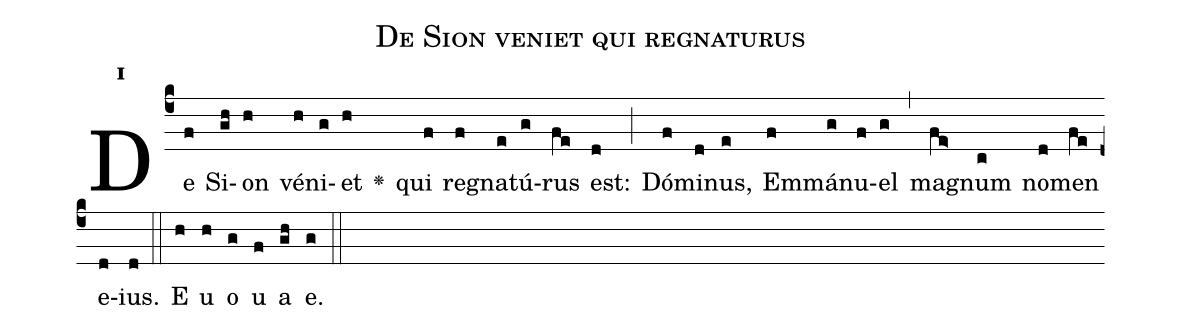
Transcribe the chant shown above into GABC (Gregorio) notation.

name:De Sion veniet qui regnaturus;
office-part:Antiphona;
mode:1;
%%
initial-style: 1;
name: De Sion veniet qui regnaturus
book: Antiphonae & Responsoria/Tomus I, p. 62;
occasion: Post diem 16 Dec Feria VI;
office-part: Laudes Ant 1;
user-notes: ;
commentary: ;
annotation: 1g;
centering-scheme: english;
fontsize: 12;
font: OFLSortsMillGoudy;
height: 11;
width: 4.5;
%%
(c4)De(f) Si(gh)on(h) vé(h)ni(g)et(h) <v>\greheightstar</v>() qui(f) re(f)gna(e)tú(g)rus(fe) est:(d) (;) Dó(f)mi(d)nus,(e) Em(f)má(g)nu(f)el(g) (,) ma(fe>)gnum(c) no(d)men(fe) e(d)ius.(d) (::)
E(h) u(h) o(g) u(f) a(gh) e.(g) (::)
